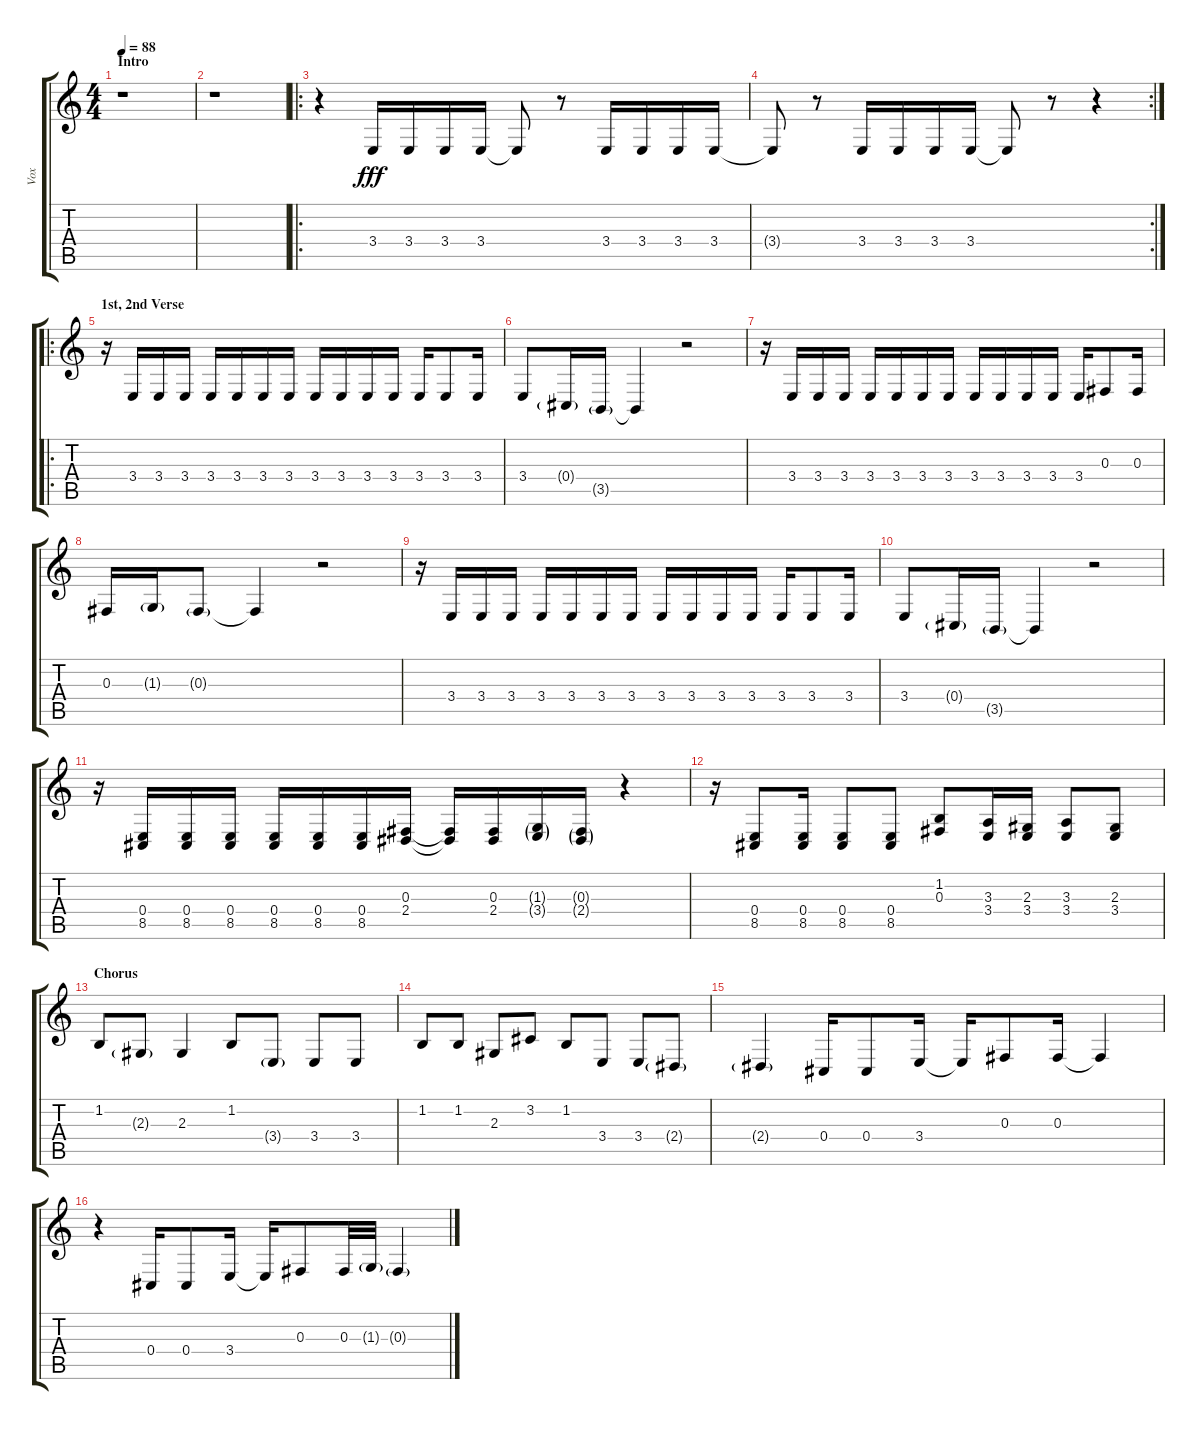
\track ("Vox" "Vox") {instrument accordion}
\staff {score tabs}
\tuning (Eb4 Bb3 Gb3 Db3 Ab2 Db2) {hide}
\ts (4 4)
\section ("" "Intro")
\tempo 88
\clef g2
\ks c
r.1{dy fff instrument accordion} |
r.1 |
\ro
r.4 3.4.16 3.4.16 3.4.16 3.4.16 3.4{t}.8 r.8 3.4.16 3.4.16 3.4.16 3.4.16 |
\rc 2
3.4{t}.8 r.8 3.4.16 3.4.16 3.4.16 3.4.16 3.4{t}.8 r.8 r.4 |
\ro
\section ("" "1st, 2nd Verse")
r.16 3.4.16 3.4.16 3.4.16 3.4.16 3.4.16 3.4.16 3.4.16 3.4.16 3.4.16 3.4.16 3.4.16 3.4.16 3.4.8 3.4.16 |
3.4.8 0.4{g}.16 3.5{g}.16 3.5{t}.4 r.2 |
r.16 3.4.16 3.4.16 3.4.16 3.4.16 3.4.16 3.4.16 3.4.16 3.4.16 3.4.16 3.4.16 3.4.16 3.4.16 0.3.8 0.3.16 |
0.3.16 1.3{g}.16 0.3{g}.8 0.3{t}.4 r.2 |
r.16 3.4.16 3.4.16 3.4.16 3.4.16 3.4.16 3.4.16 3.4.16 3.4.16 3.4.16 3.4.16 3.4.16 3.4.16 3.4.8 3.4.16 |
3.4.8 0.4{g}.16 3.5{g}.16 3.5{t}.4 r.2 |
r.16 (0.4 8.5).16 (0.4 8.5).16 (0.4 8.5).16 (0.4 8.5).16 (0.4 8.5).16 (0.4 8.5).16 (0.3 2.4).16 (0.3{t} 2.4{t}).16 (0.3 2.4).16 (1.3{g} 3.4{g}).16 (0.3{g} 2.4{g}).16 r.4 |
r.16 (0.4 8.5).8 (0.4 8.5).16 (0.4 8.5).8 (0.4 8.5).8 (1.2 0.3).8 (3.3 3.4).16 (2.3 3.4).16 (3.3 3.4).8 (2.3 3.4).8 |
\section ("" "Chorus")
1.2.8 2.3{g}.8 2.3.4 1.2.8 3.4{g}.8 3.4.8 3.4.8 |
1.2.8 1.2.8 2.3.8 3.2.8 1.2.8 3.4.8 3.4.8 2.4{g}.8 |
2.4{g}.4 0.4.16 0.4.8 3.4.16 3.4{t}.16 0.3.8 0.3.16 0.3{t}.4 |
r.4 0.4.16 0.4.8 3.4.16 3.4{t}.16 0.3.8 0.3.32 1.3{g}.32 0.3{g}.4
